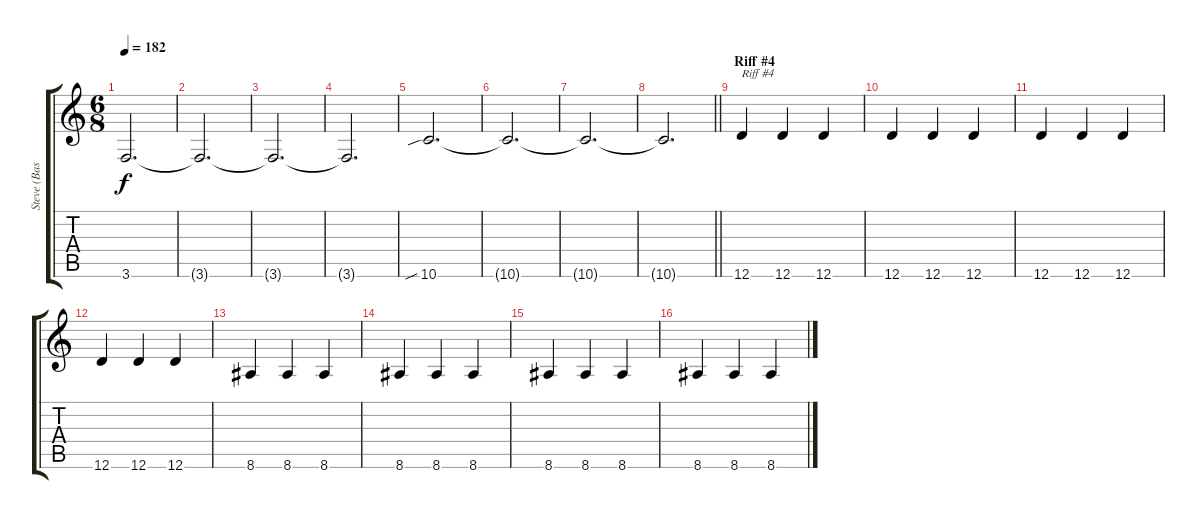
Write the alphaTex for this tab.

\track ("Steve (Bass)" "Steve (Bas") {instrument acousticbass}
\staff {score tabs}
\tuning (E4 B3 G3 D3 A2 D2) {hide}
\ts (6 8)
\tempo 182
\clef g2
\ks c
3.6.2{d dy f} |
3.6{t}.2{d} |
3.6{t}.2{d} |
3.6{t}.2{d} |
10.6{sib}.2{d} |
10.6{t}.2{d} |
10.6{t}.2{d} |
\barLineRight lightlight
10.6{t}.2{d} |
\section ("" "Riff #4")
12.6.4{txt "Riff #4"} 12.6.4 12.6.4 |
12.6.4 12.6.4 12.6.4 |
12.6.4 12.6.4 12.6.4 |
12.6.4 12.6.4 12.6.4 |
8.6.4 8.6.4 8.6.4 |
8.6.4 8.6.4 8.6.4 |
8.6.4 8.6.4 8.6.4 |
8.6.4 8.6.4 8.6.4
